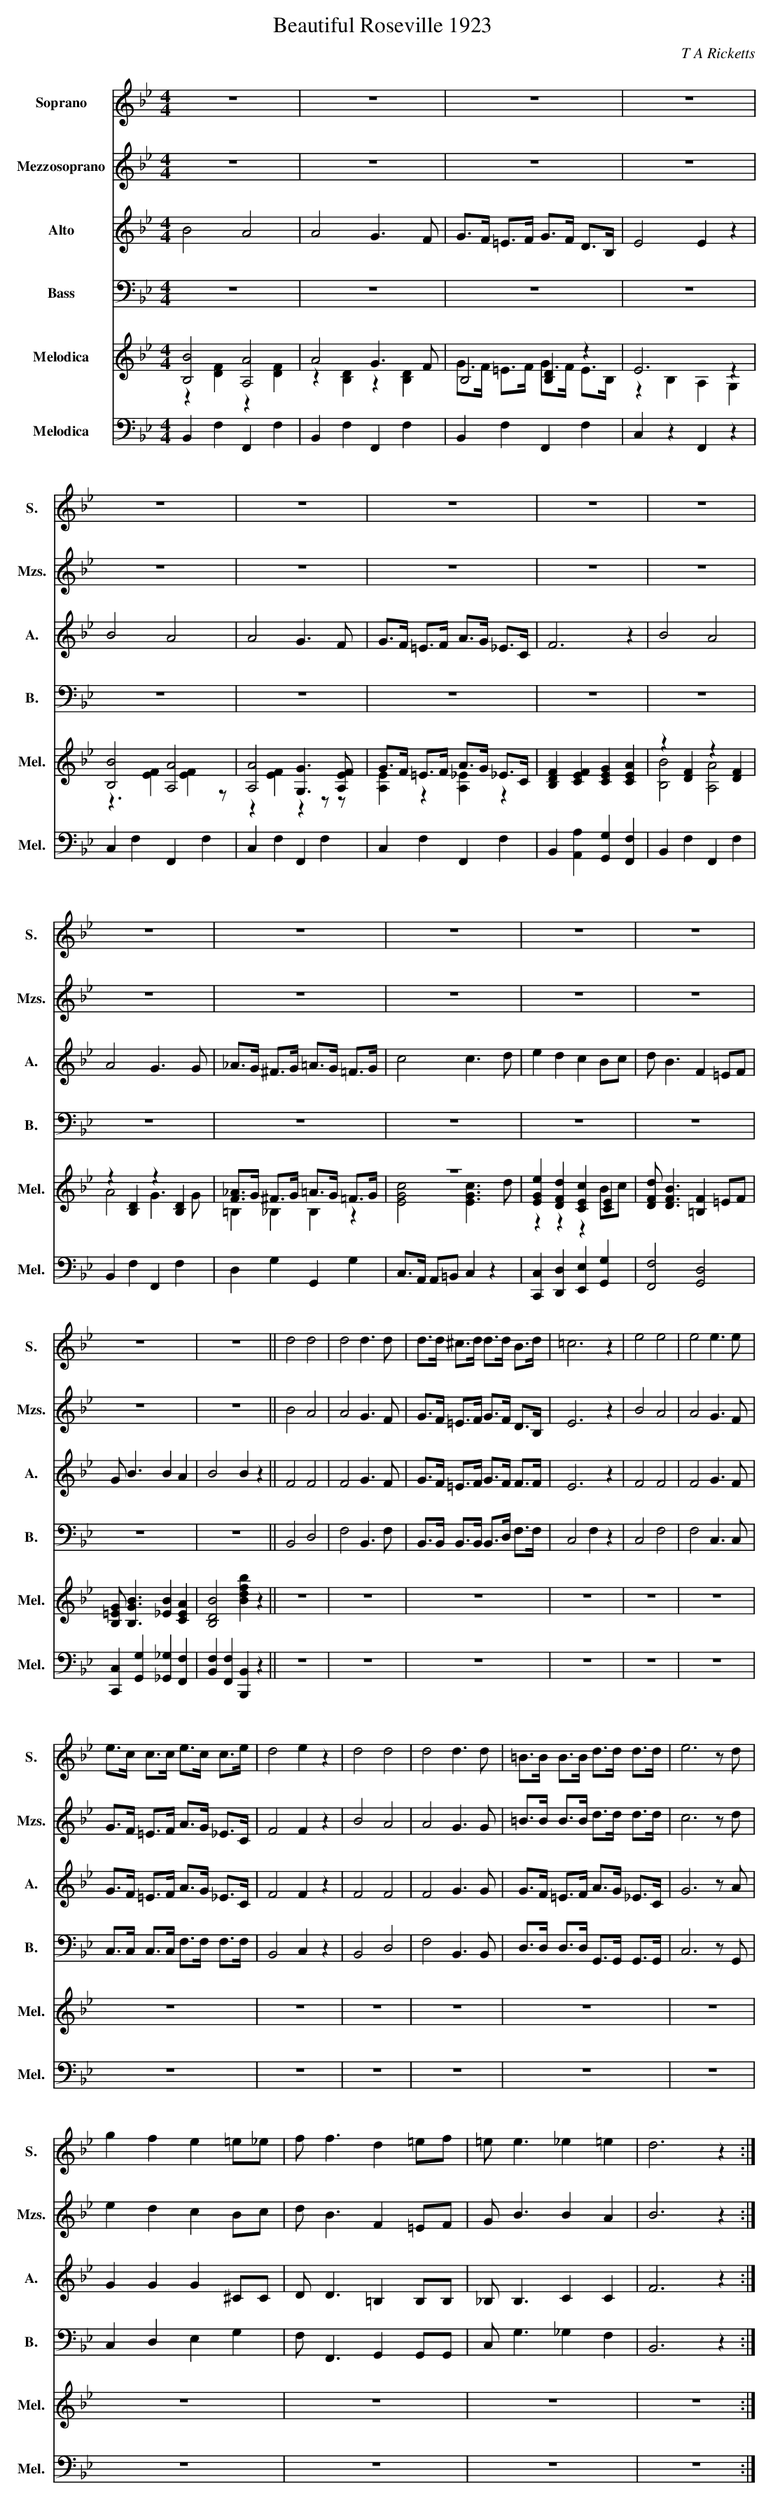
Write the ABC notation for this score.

X:1
T:Beautiful Roseville 1923
C:T A Ricketts
%%score 1 2 3 4 ( 5 6 ) 7
L:1/8
M:4/4
K:Bb
V:1 treble nm="Soprano" snm="S."
V:2 treble nm="Mezzosoprano" snm="Mzs."
V:3 treble nm="Alto" snm="A."
V:4 bass nm="Bass" snm="B."
V:5 treble nm="Melodica" snm="Mel."
V:6 treble
V:7 bass nm="Melodica" snm="Mel."
V:1
z8 | z8 | z8 | z8 |$ z8 | z8 | z8 | z8 | z8 |$ z8 | z8 | z8 | z8 | z8 |$ z8 | z8 || d4 d4 |
d4 d3 d | d>d ^c>d d>d B>d | =c6 z2 | e4 e4 | e4 e3 e |$ e>c c>c e>c c>e | d4 e2 z2 | d4 d4 |
d4 d3 d | =B>B B>B d>d d>d | e6 z d |$ g2 f2 e2 =e_e | f f3 d2 =ef | =e e3 _e2 =e2 | d6 z2 :|
V:2
z8 | z8 | z8 | z8 |$ z8 | z8 | z8 | z8 | z8 |$ z8 | z8 | z8 | z8 | z8 |$ z8 | z8 || B4 A4 |
A4 G3 F | G>F =E>F G>F D>B, | E6 z2 | B4 A4 | A4 G3 F |$ G>F =E>F A>G _E>C | F4 F2 z2 | B4 A4 |
A4 G3 G | =B>B B>B d>d d>d | c6 z d |$ e2 d2 c2 Bc | d B3 F2 =EF | G B3 B2 A2 | B6 z2 :|
V:3
B4 A4 | A4 G3 F | G>F =E>F G>F D>B, | E4 E2 z2 |$ B4 A4 | A4 G3 F | G>F =E>F A>G _E>C | F6 z2 |
B4 A4 |$ A4 G3 G | _A>G ^F>G =A>G =F>G | c4 c3 d | e2 d2 c2 Bc | d B3 F2 =EF |$ G B3 B2 A2 |
B4 B2 z2 || F4 F4 | F4 G3 F | G>F =E>F G>F F>F | E6 z2 | F4 F4 | F4 G3 F |$ G>F =E>F A>G _E>C |
F4 F2 z2 | F4 F4 | F4 G3 G | G>F =E>F A>G _E>C | G6 z A |$ G2 G2 G2 ^CC | D D3 =B,2 B,B, |
_B, B,3 C2 C2 | F6 z2 :|
V:4
z8 | z8 | z8 | z8 |$ z8 | z8 | z8 | z8 | z8 |$ z8 | z8 | z8 | z8 | z8 |$ z8 | z8 || B,,4 D,4 |
F,4 B,,3 F, | B,,>B,, B,,>B,, B,,>D, F,>F, | C,4 F,2 z2 | C,4 F,4 | F,4 C,3 C, |$
C,>C, C,>C, F,>F, F,>F, | B,,4 C,2 z2 | B,,4 D,4 | F,4 B,,3 B,, | D,>D, D,>D, G,,>G,, G,,>G,, |
C,6 z G,, |$ C,2 D,2 E,2 G,2 | F, F,,3 G,,2 G,,G,, | C, G,3 _G,2 F,2 | B,,6 z2 :|
V:5
[B,B]4 [A,A]4 | A4 G3 F | B,4 [B,D]2 z2 | E6 z2 |$ [B,B]4 [A,A]4 | [A,A]4 [G,G]3 [A,EF] |
G>F =E>F A>G _E>C | [B,DF]2 [CEF]2 [CEG]2 [CEA]2 | z2 [DF]2 z2 [DF]2 |$ z2 [B,D]2 z2 [B,D]2 |
[F_A]>G ^F>G =A>G =F>G | z8 | [EGe]2 [DFd]2 [CEc]2 [CE]2 | [DFd] [DFB]3 [=B,F]2 =EF |$
[B,=EG] [B,GB]3 [_EB]2 [CEA]2 | [B,DB]4 [Bdfb]2 z2 || z8 | z8 | z8 | z8 | z8 | z8 |$ z8 | z8 |
z8 | z8 | z8 | z8 |$ z8 | z8 | z8 | z8 :|
V:6
z2 [DF]2 z2 [DF]2 | z2 [B,D]2 z2 [B,D]2 | G>F =E>F G>F E>B, | z2 B,2 A,2 G,2 |$ z3 [EF]2 [EF]2 z |
z2 [EF]2 z2 z z | [A,E]2 z2 [A,_E]2 z2 | x8 | [B,B]4 [A,A]4 |$ A4 G3 G | =B,2 _B,2 B,2 z2 |
[EGc]4 [EGc]3 d | z2 z2 z2 Bc | x8 |$ x8 | x8 || x8 | x8 | x8 | x8 | x8 | x8 |$ x8 | x8 | x8 |
x8 | x8 | x8 |$ x8 | x8 | x8 | x8 :|
V:7
B,,2 F,2 F,,2 F,2 | B,,2 F,2 F,,2 F,2 | B,,2 F,2 F,,2 F,2 | C,2 z2 F,,2 z2 |$ C,2 F,2 F,,2 F,2 |
C,2 F,2 F,,2 F,2 | C,2 F,2 F,,2 F,2 | B,,2 [A,,A,]2 [G,,G,]2 [F,,F,]2 | B,,2 F,2 F,,2 F,2 |$
B,,2 F,2 F,,2 F,2 | D,2 G,2 G,,2 G,2 | C,>A,, A,,=B,, C,2 z2 |
[C,,C,]2 [D,,D,]2 [E,,E,]2 [G,,G,]2 | [F,,F,]4 [G,,D,]4 |$ [C,,C,]2 [G,,G,]2 [_G,,_G,]2 [F,,F,]2 |
[B,,F,]2 [F,,F,]2 [B,,,B,,]2 z2 || z8 | z8 | z8 | z8 | z8 | z8 |$ z8 | z8 | z8 | z8 | z8 | z8 |$
z8 | z8 | z8 | z8 :|
